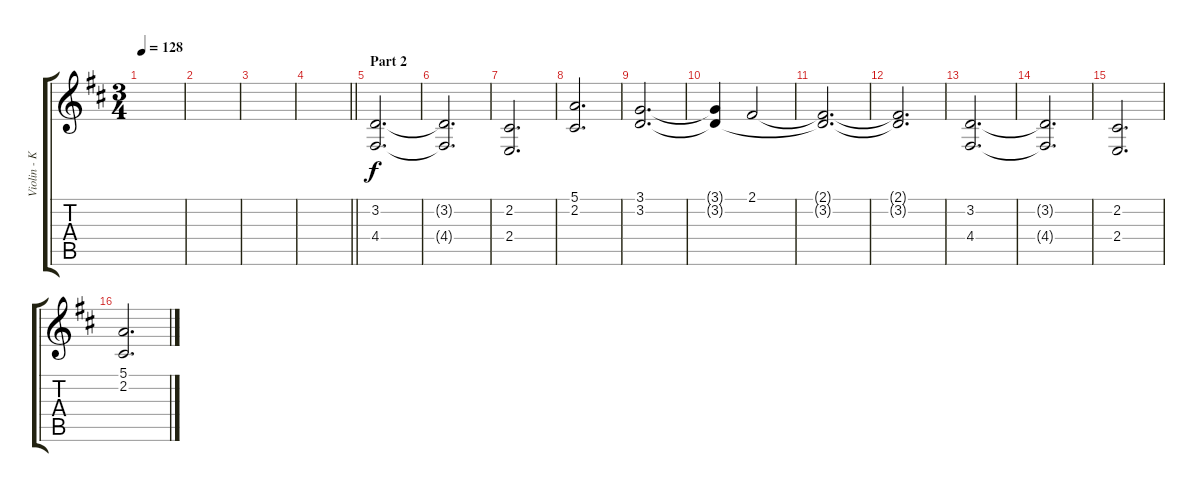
\track ("Violin - Kimberlee McCarrick" "Violin - K") {instrument stringensemble1}
\staff {score tabs}
\tuning (E4 B3 G3 D3 A2 E2) {hide}
\ts (3 4)
\tempo 128
\clef g2
\ks d
|
|
|
\barLineRight lightlight
|
\section ("" "Part 2")
(3.2 4.4).2{d} |
(3.2{t} 4.4{t}).2{d} |
(2.2 2.4).2{d} |
(5.1 2.2).2{d} |
(3.1 3.2).2{d} |
(3.1{t} 3.2{t}).4 2.1.2 |
(2.1{t} 3.2{t}).2{d} |
(2.1{t} 3.2{t}).2{d} |
(3.2 4.4).2{d} |
(3.2{t} 4.4{t}).2{d} |
(2.2 2.4).2{d} |
(5.1 2.2).2{d}
